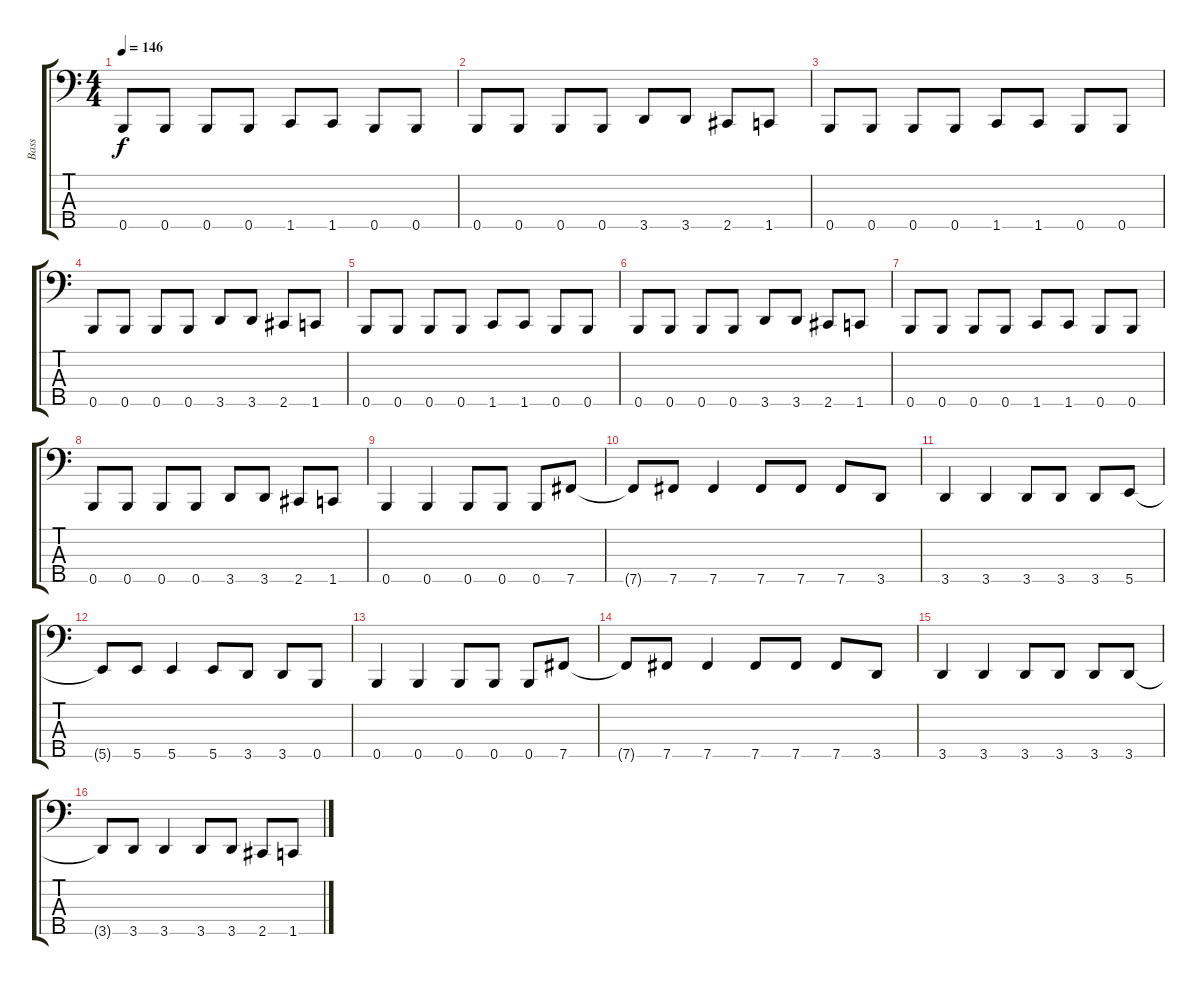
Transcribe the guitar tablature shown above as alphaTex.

\track ("Bass" "Bass") {instrument electricbasspick}
\staff {score tabs}
\tuning (G2 D2 A1 E1 B0) {hide}
\ts (4 4)
\tempo 146
\clef f4
\ks c
0.5.8{dy f} 0.5.8 0.5.8 0.5.8 1.5.8 1.5.8 0.5.8 0.5.8 |
0.5.8 0.5.8 0.5.8 0.5.8 3.5.8 3.5.8 2.5.8 1.5.8 |
0.5.8 0.5.8 0.5.8 0.5.8 1.5.8 1.5.8 0.5.8 0.5.8 |
0.5.8 0.5.8 0.5.8 0.5.8 3.5.8 3.5.8 2.5.8 1.5.8 |
0.5.8 0.5.8 0.5.8 0.5.8 1.5.8 1.5.8 0.5.8 0.5.8 |
0.5.8 0.5.8 0.5.8 0.5.8 3.5.8 3.5.8 2.5.8 1.5.8 |
0.5.8 0.5.8 0.5.8 0.5.8 1.5.8 1.5.8 0.5.8 0.5.8 |
0.5.8 0.5.8 0.5.8 0.5.8 3.5.8 3.5.8 2.5.8 1.5.8 |
0.5.4 0.5.4 0.5.8 0.5.8 0.5.8 7.5.8 |
7.5{t}.8 7.5.8 7.5.4 7.5.8 7.5.8 7.5.8 3.5.8 |
3.5.4 3.5.4 3.5.8 3.5.8 3.5.8 5.5.8 |
5.5{t}.8 5.5.8 5.5.4 5.5.8 3.5.8 3.5.8 0.5.8 |
0.5.4 0.5.4 0.5.8 0.5.8 0.5.8 7.5.8 |
7.5{t}.8 7.5.8 7.5.4 7.5.8 7.5.8 7.5.8 3.5.8 |
3.5.4 3.5.4 3.5.8 3.5.8 3.5.8 3.5.8 |
3.5{t}.8 3.5.8 3.5.4 3.5.8 3.5.8 2.5.8 1.5.8
